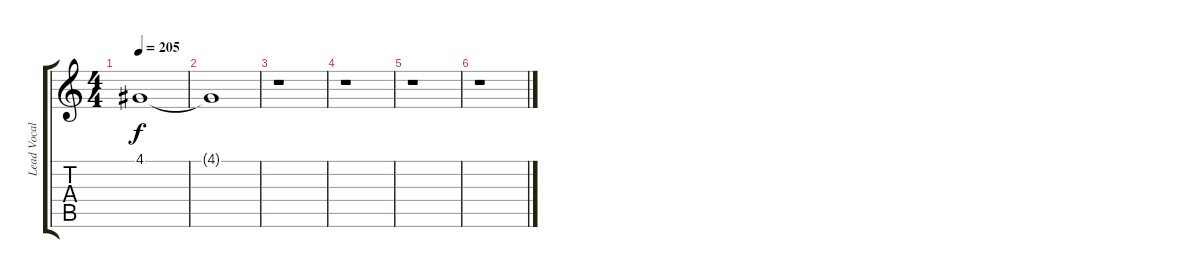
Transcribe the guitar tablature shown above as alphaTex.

\track ("Lead Vocals" "Lead Vocal") {instrument oboe}
\staff {score tabs}
\tuning (E4 B3 G3 D3 A2 E2) {hide}
\ts (4 4)
\tempo 205
\clef g2
\ks c
4.1{t}.1{dy f} |
4.1{t}.1 |
r.1 |
r.1 |
r.1 |
r.1
